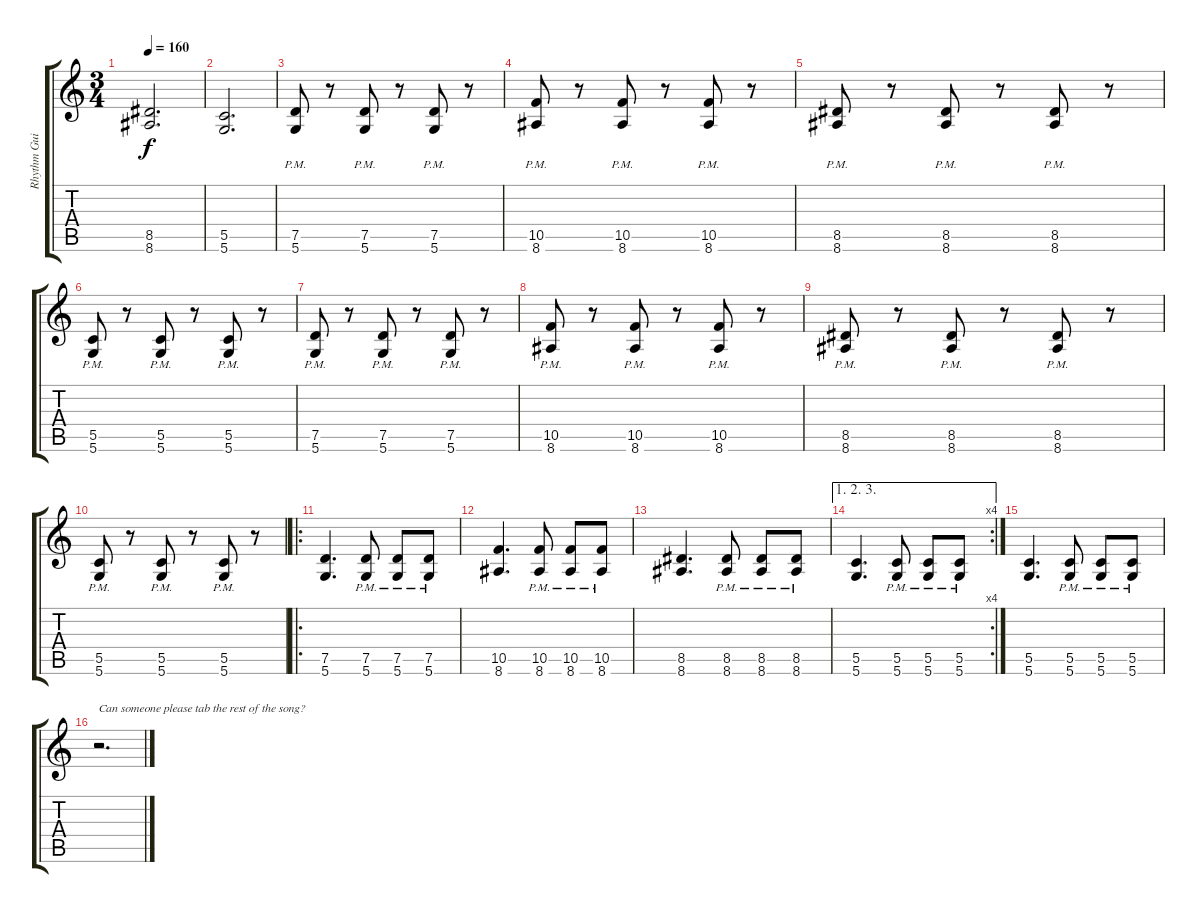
\track ("Rhythm Guitar" "Rhythm Gui") {instrument distortionguitar}
\staff {score tabs}
\tuning (D4 A3 F3 C3 G2 D2) {hide}
\ts (3 4)
\tempo 160
\clef g2
\ks c
(8.5 8.6).2{d dy f} |
(5.5 5.6).2{d} |
(7.5{pm} 5.6{pm}).8 r.8 (7.5{pm} 5.6{pm}).8 r.8 (7.5{pm} 5.6{pm}).8 r.8 |
(10.5{pm} 8.6{pm}).8 r.8 (10.5{pm} 8.6{pm}).8 r.8 (10.5{pm} 8.6{pm}).8 r.8 |
(8.5{pm} 8.6{pm}).8 r.8 (8.5{pm} 8.6{pm}).8 r.8 (8.5{pm} 8.6{pm}).8 r.8 |
(5.5{pm} 5.6{pm}).8 r.8 (5.5{pm} 5.6{pm}).8 r.8 (5.5{pm} 5.6{pm}).8 r.8 |
(7.5{pm} 5.6{pm}).8 r.8 (7.5{pm} 5.6{pm}).8 r.8 (7.5{pm} 5.6{pm}).8 r.8 |
(10.5{pm} 8.6{pm}).8 r.8 (10.5{pm} 8.6{pm}).8 r.8 (10.5{pm} 8.6{pm}).8 r.8 |
(8.5{pm} 8.6{pm}).8 r.8 (8.5{pm} 8.6{pm}).8 r.8 (8.5{pm} 8.6{pm}).8 r.8 |
(5.5{pm} 5.6{pm}).8 r.8 (5.5{pm} 5.6{pm}).8 r.8 (5.5{pm} 5.6{pm}).8 r.8 |
\ro
(7.5 5.6).4{d} (7.5{pm} 5.6{pm}).8 (7.5{pm} 5.6{pm}).8 (7.5{pm} 5.6{pm}).8 |
(10.5 8.6).4{d} (10.5{pm} 8.6{pm}).8 (10.5{pm} 8.6{pm}).8 (10.5{pm} 8.6{pm}).8 |
(8.5 8.6).4{d} (8.5{pm} 8.6{pm}).8 (8.5{pm} 8.6{pm}).8 (8.5{pm} 8.6{pm}).8 |
\ae (1 2 3)
\rc 4
(5.5 5.6).4{d} (5.5{pm} 5.6{pm}).8 (5.5{pm} 5.6{pm}).8 (5.5{pm} 5.6{pm}).8 |
(5.5 5.6).4{d} (5.5{pm} 5.6{pm}).8 (5.5{pm} 5.6{pm}).8 (5.5{pm} 5.6{pm}).8 |
r.2{d txt "Can someone please tab the rest of the song?"}
